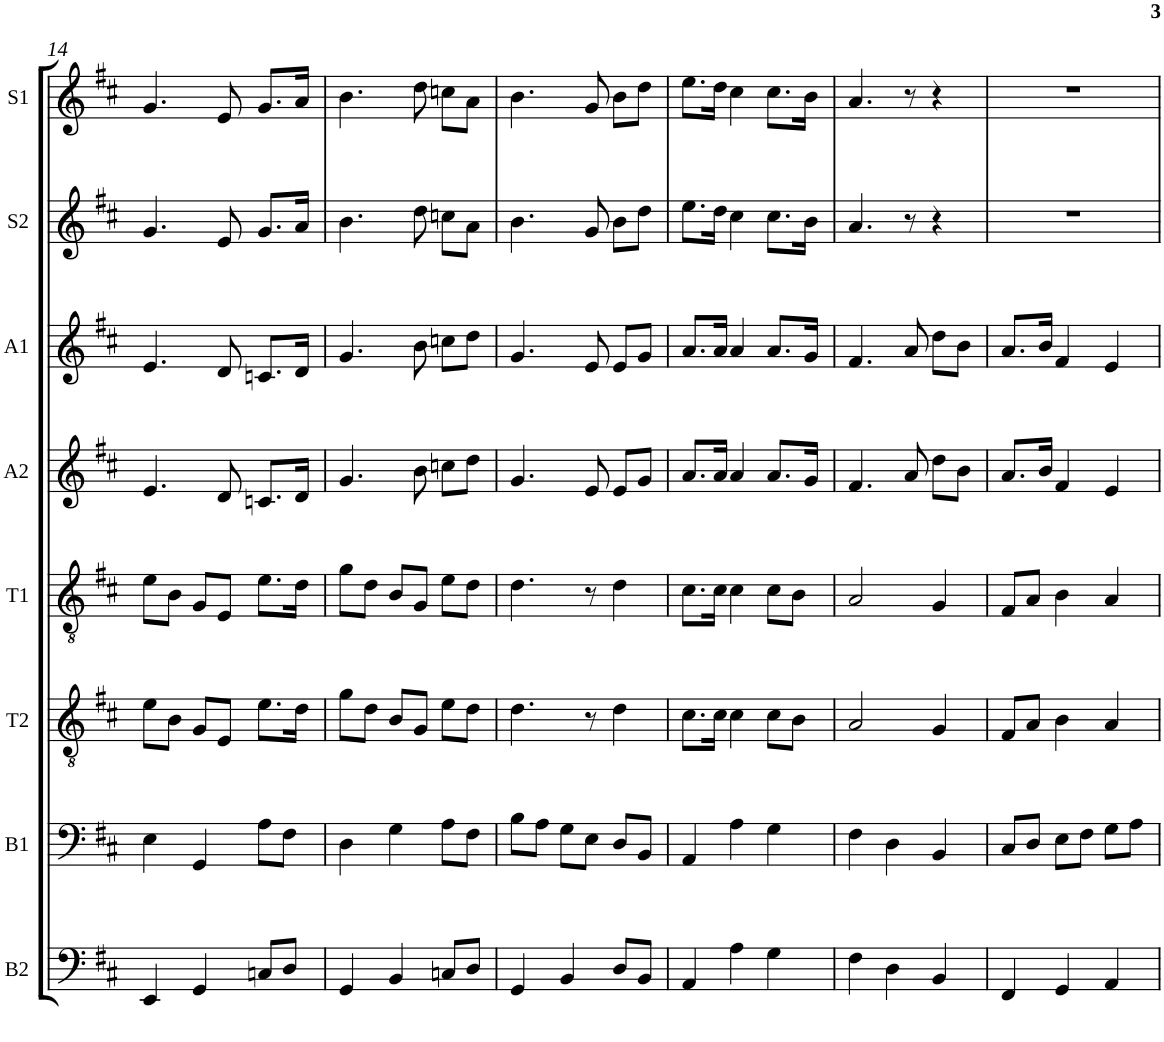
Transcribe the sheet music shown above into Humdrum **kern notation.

**kern	**kern	**kern	**kern	**kern	**kern	**kern	**kern
*part8	*part7	*part6	*part5	*part4	*part3	*part2	*part1
*staff8	*staff7	*staff6	*staff5	*staff4	*staff3	*staff2	*staff1
*I"Bass 2	*I"Bass 1	*I"Tenor 2	*I"Tenor 1	*I"Alto 2	*I"Alto 1	*I"Soprano 2	*I"Soprano 1
*I'B2	*I'B1	*I'T2	*I'T1	*I'A2	*I'A1	*I'S2	*I'S1
!!LO:PB:g=z
*clefF4	*clefF4	*clefGv2	*clefGv2	*clefG2	*clefG2	*clefG2	*clefG2
*Trd5c9	*Trd5c9	*	*	*Trd5c9	*Trd5c9	*	*
*k[f#c#]	*k[f#c#]	*k[f#c#]	*k[f#c#]	*k[f#c#]	*k[f#c#]	*k[f#c#]	*k[f#c#]
*D:	*D:	*D:	*D:	*D:	*D:	*D:	*D:
*M3/4	*M3/4	*M3/4	*M3/4	*M3/4	*M3/4	*M3/4	*M3/4
=14	=14	=14	=14	=14	=14	=14	=14
4EE/	4E\	8e\L	8e\L	4.e/	4.e/	4.g/	4.g/
.	.	8B\J	8B\J	.	.	.	.
4GG/	4GG/	8G/L	8G/L	.	.	.	.
.	.	8E/J	8E/J	8d/	8d/	8e/	8e/
8Cn/L	8A\L	8.e\L	8.e\L	8.cn/L	8.cn/L	8.g/L	8.g/L
8D/J	8F#\J	.	.	.	.	.	.
.	.	16d\Jk	16d\Jk	16d/Jk	16d/Jk	16a/Jk	16a/Jk
=15	=15	=15	=15	=15	=15	=15	=15
4GG/	4D\	8g\L	8g\L	4.g/	4.g/	4.b\	4.b\
.	.	8d\J	8d\J	.	.	.	.
4BB/	4G\	8B/L	8B/L	.	.	.	.
.	.	8G/J	8G/J	8b\	8b\	8dd\	8dd\
8Cn/L	8A\L	8e\L	8e\L	8ccn\L	8ccn\L	8ccn\L	8ccn\L
8D/J	8F#\J	8d\J	8d\J	8dd\J	8dd\J	8a\J	8a\J
=16	=16	=16	=16	=16	=16	=16	=16
4GG/	8B\L	4.d\	4.d\	4.g/	4.g/	4.b\	4.b\
.	8A\J	.	.	.	.	.	.
4BB/	8G\L	.	.	.	.	.	.
.	8E\J	8r	8r	8e/	8e/	8g/	8g/
8D/L	8D/L	4d\	4d\	8e/L	8e/L	8b\L	8b\L
8BB/J	8BB/J	.	.	8g/J	8g/J	8dd\J	8dd\J
=17	=17	=17	=17	=17	=17	=17	=17
4AA/	4AA/	8.c#\L	8.c#\L	8.a/L	8.a/L	8.ee\L	8.ee\L
.	.	16c#\Jk	16c#\Jk	16a/Jk	16a/Jk	16dd\Jk	16dd\Jk
4A\	4A\	4c#\	4c#\	4a/	4a/	4cc#\	4cc#\
4G\	4G\	8c#\L	8c#\L	8.a/L	8.a/L	8.cc#\L	8.cc#\L
.	.	8B\J	8B\J	.	.	.	.
.	.	.	.	16g/Jk	16g/Jk	16b\Jk	16b\Jk
=18	=18	=18	=18	=18	=18	=18	=18
4F#\	4F#\	2A/	2A/	4.f#/	4.f#/	4.a/	4.a/
4D\	4D\	.	.	.	.	.	.
.	.	.	.	8a/	8a/	8r	8r
4BB/	4BB/	4G/	4G/	8dd\L	8dd\L	4r	4r
.	.	.	.	8b\J	8b\J	.	.
=19	=19	=19	=19	=19	=19	=19	=19
4FF#/	8C#/L	8F#/L	8F#/L	8.a/L	8.a/L	2.r	2.r
.	8D/J	8A/J	8A/J	.	.	.	.
.	.	.	.	16b/Jk	16b/Jk	.	.
4GG/	8E\L	4B\	4B\	4f#/	4f#/	.	.
.	8F#\J	.	.	.	.	.	.
4AA/	8G\L	4A/	4A/	4e/	4e/	.	.
.	8A\J	.	.	.	.	.	.
=	=	=	=	=	=	=	=
*-	*-	*-	*-	*-	*-	*-	*-
